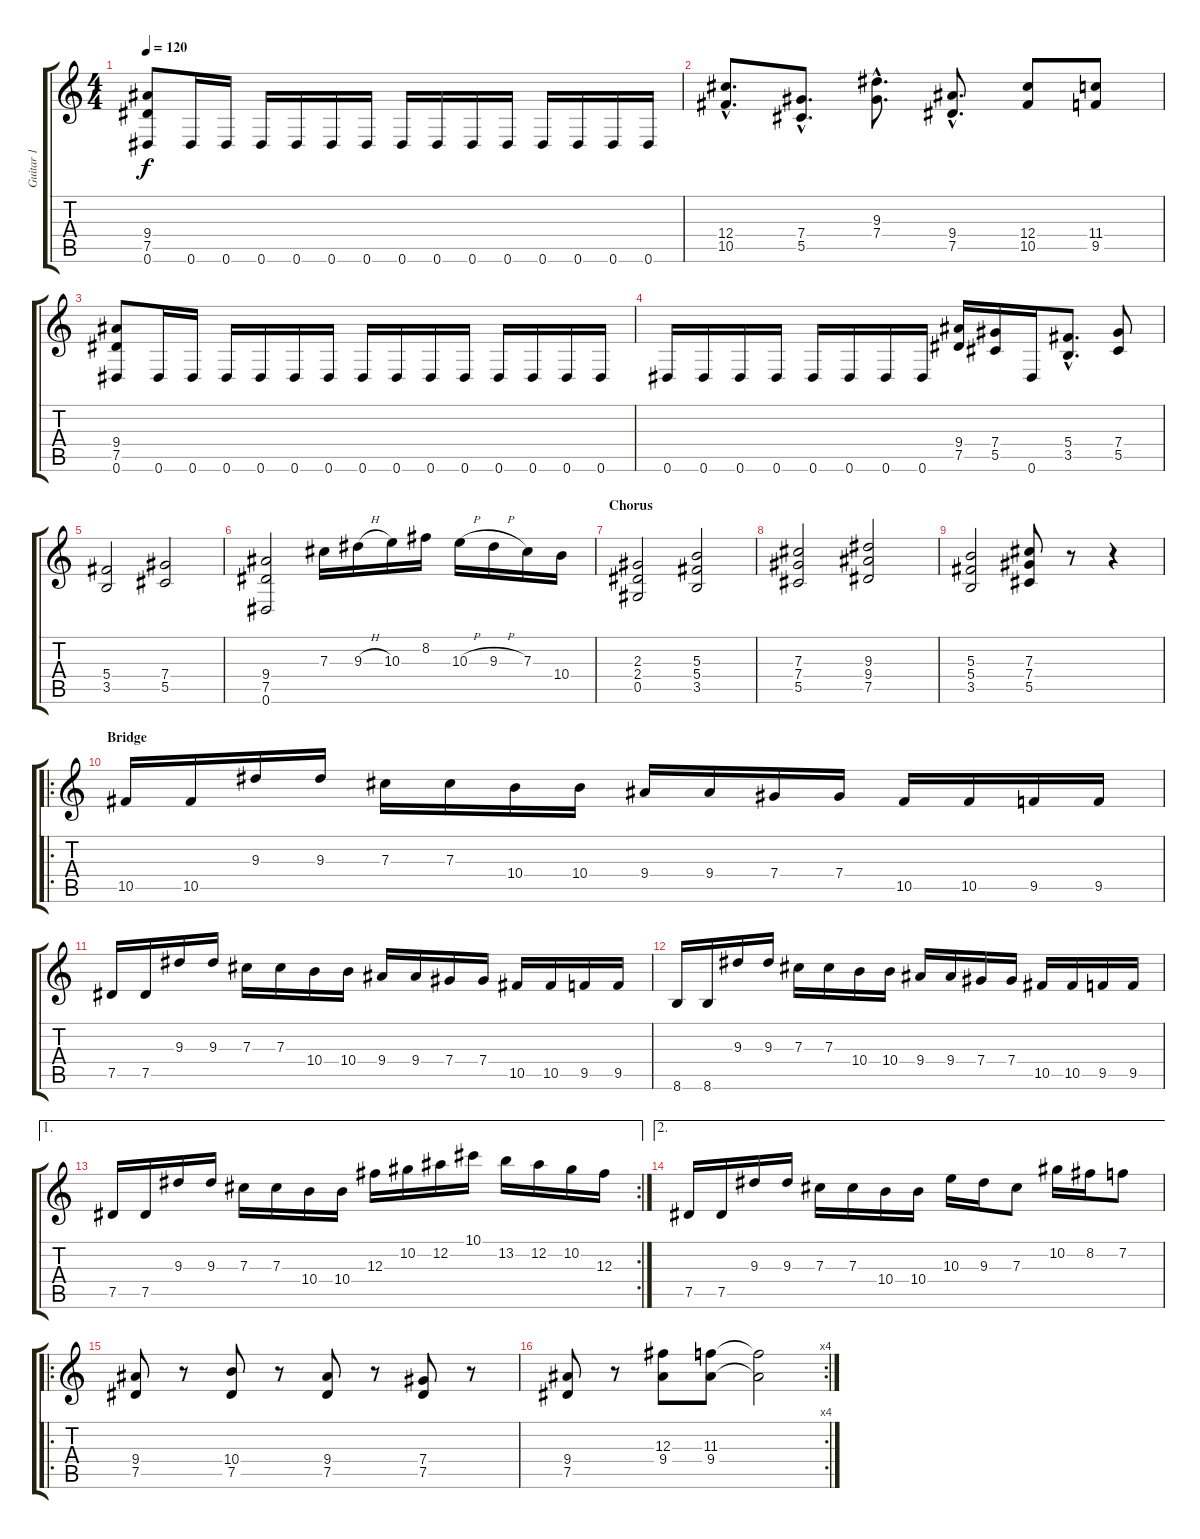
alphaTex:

\track ("Guitar 1" "Guitar 1") {instrument distortionguitar}
\staff {score tabs}
\tuning (Eb4 Bb3 Gb3 Db3 Ab2 Eb2) {hide}
\ts (4 4)
\tempo 120
\clef g2
\ks c
(9.4 7.5 0.6).8{dy f} 0.6.16 0.6.16 0.6.16 0.6.16 0.6.16 0.6.16 0.6.16 0.6.16 0.6.16 0.6.16 0.6.16 0.6.16 0.6.16 0.6.16 |
(12.4{hac} 10.5{hac}).8{d} (7.4{hac} 5.5{hac}).8{d} (9.3{hac} 7.4{hac}).8{d} (9.4{hac} 7.5{hac}).8{d} (12.4 10.5).8 (11.4 9.5).8 |
(9.4 7.5 0.6).8 0.6.16 0.6.16 0.6.16 0.6.16 0.6.16 0.6.16 0.6.16 0.6.16 0.6.16 0.6.16 0.6.16 0.6.16 0.6.16 0.6.16 |
0.6.16 0.6.16 0.6.16 0.6.16 0.6.16 0.6.16 0.6.16 0.6.16 (9.4 7.5).16 (7.4 5.5).16 0.6.16 (5.4{hac} 3.5{hac}).8{d} (7.4 5.5).8 |
(5.4 3.5).2 (7.4 5.5).2 |
(9.4 7.5 0.6).2 7.3.16 9.3{h}.16 10.3.16 8.2.16 10.3{h}.16 9.3{h}.16 7.3.16 10.4.16 |
\section ("" "Chorus")
(2.3 2.4 0.5).2 (5.3 5.4 3.5).2 |
(7.3 7.4 5.5).2 (9.3 9.4 7.5).2 |
(5.3 5.4 3.5).2 (7.3 7.4 5.5).8 r.8 r.4 |
\ro
\section ("" "Bridge")
10.5.16 10.5.16 9.3.16 9.3.16 7.3.16 7.3.16 10.4.16 10.4.16 9.4.16 9.4.16 7.4.16 7.4.16 10.5.16 10.5.16 9.5.16 9.5.16 |
7.5.16 7.5.16 9.3.16 9.3.16 7.3.16 7.3.16 10.4.16 10.4.16 9.4.16 9.4.16 7.4.16 7.4.16 10.5.16 10.5.16 9.5.16 9.5.16 |
8.6.16 8.6.16 9.3.16 9.3.16 7.3.16 7.3.16 10.4.16 10.4.16 9.4.16 9.4.16 7.4.16 7.4.16 10.5.16 10.5.16 9.5.16 9.5.16 |
\ae 1
\rc 2
7.5.16 7.5.16 9.3.16 9.3.16 7.3.16 7.3.16 10.4.16 10.4.16 12.3.16 10.2.16 12.2.16 10.1.16 13.2.16 12.2.16 10.2.16 12.3.16 |
\ae 2
7.5.16 7.5.16 9.3.16 9.3.16 7.3.16 7.3.16 10.4.16 10.4.16 10.3.16 9.3.16 7.3.8 10.2.16 8.2.16 7.2.8 |
\ro
(9.4 7.5).8 r.8 (10.4 7.5).8 r.8 (9.4 7.5).8 r.8 (7.4 7.5).8 r.8 |
\rc 4
(9.4 7.5).8 r.8 (12.3 9.4).8 (11.3 9.4).8 (11.3{t} 9.4{t}).2
